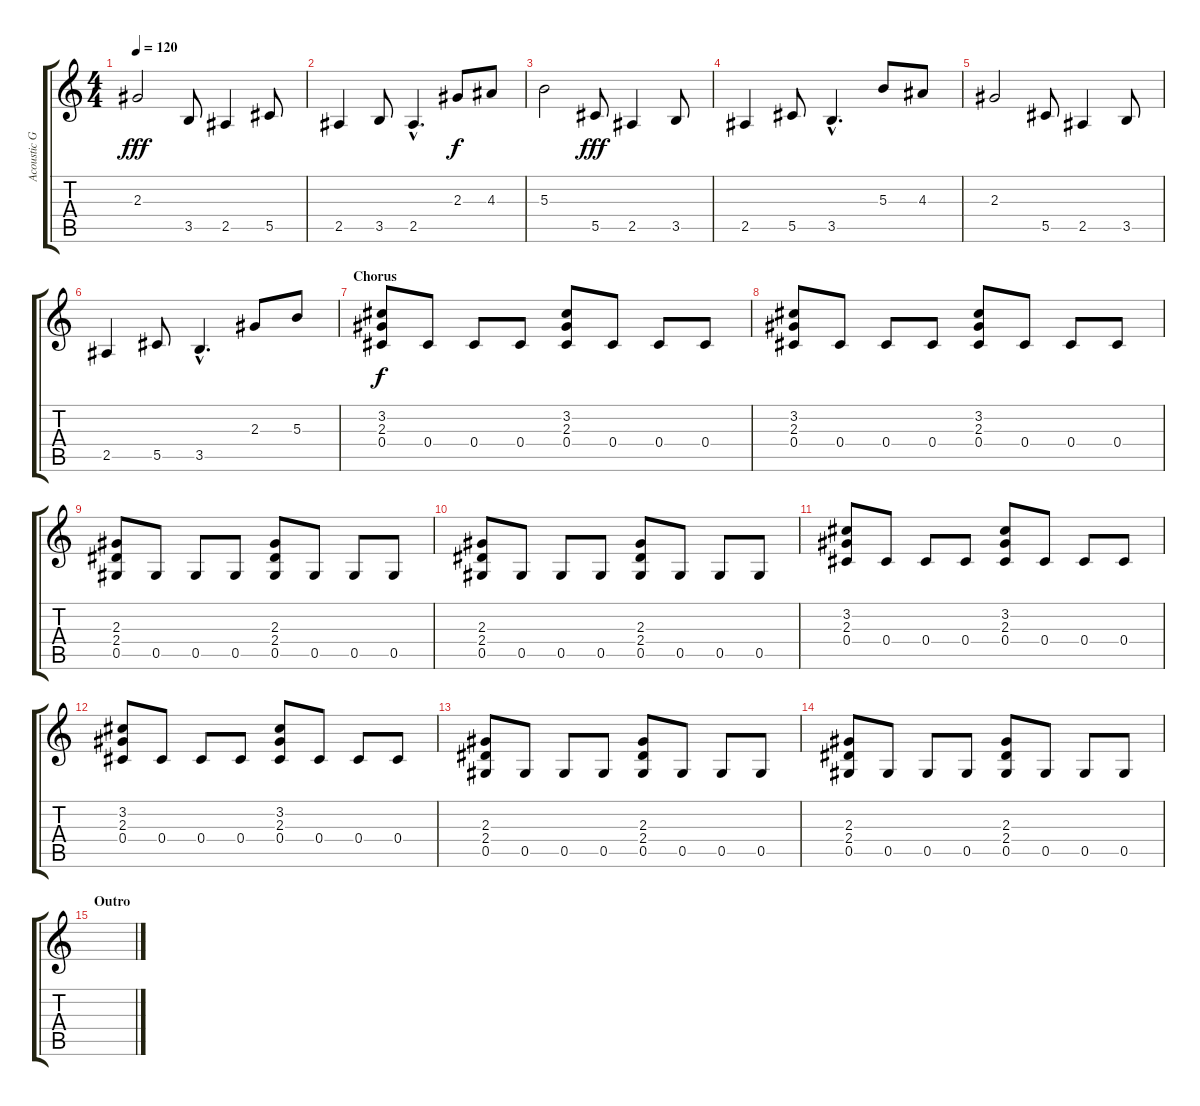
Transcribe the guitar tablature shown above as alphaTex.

\track ("Acoustic Guitar II" "Acoustic G") {instrument acousticguitarsteel}
\staff {score tabs}
\tuning (Eb4 Bb3 Gb3 Db3 Ab2 Eb2) {hide}
\ts (4 4)
\tempo 120
\clef g2
\ks c
2.3.2{dy fff} 3.5.8 2.5.4 5.5.8 |
2.5.4 3.5.8 2.5{hac}.4{d} 2.3.8{dy f} 4.3.8 |
5.3.2 5.5.8{dy fff} 2.5.4 3.5.8 |
2.5.4 5.5.8 3.5{hac}.4{d} 5.3.8 4.3.8 |
2.3.2 5.5.8 2.5.4 3.5.8 |
2.5.4 5.5.8 3.5{hac}.4{d} 2.3.8 5.3.8 |
\section ("" "Chorus")
(3.2 2.3 0.4).8{dy f} 0.4.8 0.4.8 0.4.8 (3.2 2.3 0.4).8 0.4.8 0.4.8 0.4.8 |
(3.2 2.3 0.4).8 0.4.8 0.4.8 0.4.8 (3.2 2.3 0.4).8 0.4.8 0.4.8 0.4.8 |
(2.3 2.4 0.5).8 0.5.8 0.5.8 0.5.8 (2.3 2.4 0.5).8 0.5.8 0.5.8 0.5.8 |
(2.3 2.4 0.5).8 0.5.8 0.5.8 0.5.8 (2.3 2.4 0.5).8 0.5.8 0.5.8 0.5.8 |
(3.2 2.3 0.4).8 0.4.8 0.4.8 0.4.8 (3.2 2.3 0.4).8 0.4.8 0.4.8 0.4.8 |
(3.2 2.3 0.4).8 0.4.8 0.4.8 0.4.8 (3.2 2.3 0.4).8 0.4.8 0.4.8 0.4.8 |
(2.3 2.4 0.5).8 0.5.8 0.5.8 0.5.8 (2.3 2.4 0.5).8 0.5.8 0.5.8 0.5.8 |
(2.3 2.4 0.5).8 0.5.8 0.5.8 0.5.8 (2.3 2.4 0.5).8 0.5.8 0.5.8 0.5.8 |
\section ("" "Outro")
